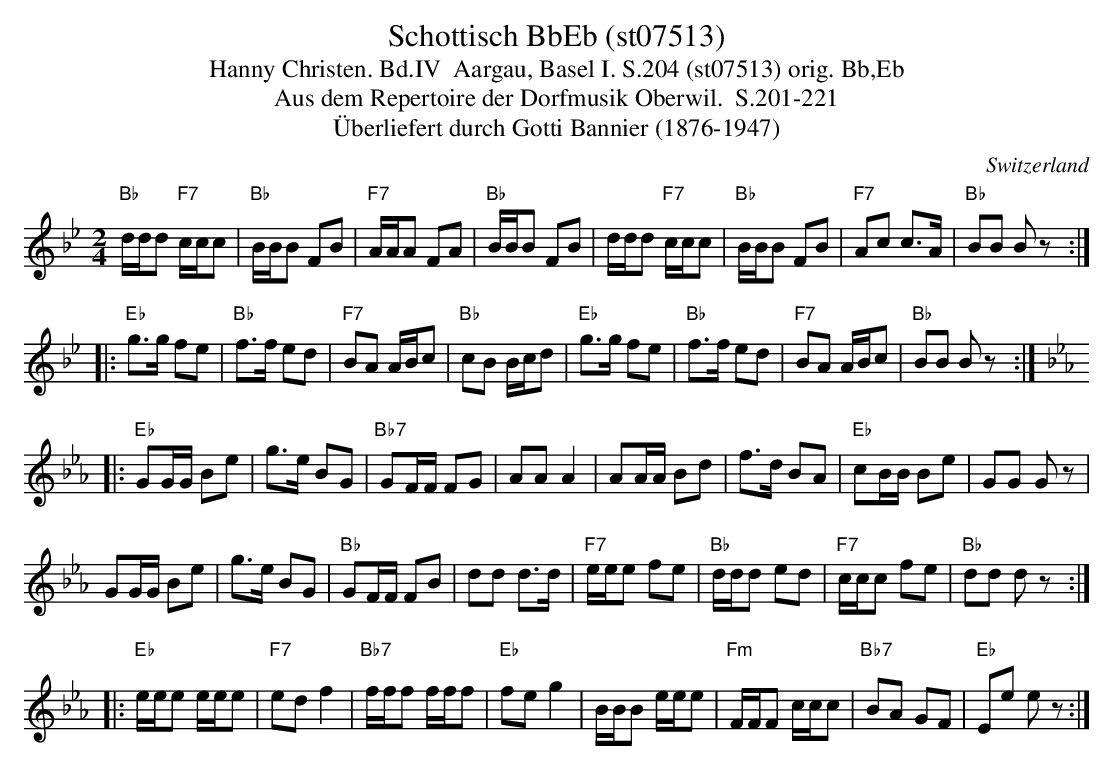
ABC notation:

X:1
T:Schottisch BbEb (st07513)
T:Hanny Christen. Bd.IV  Aargau, Basel I. S.204 (st07513) orig. Bb,Eb
T: Aus dem Repertoire der Dorfmusik Oberwil.  S.201-221
T:Überliefert durch Gotti Bannier (1876-1947)
M:2/4
L:1/8
O:Switzerland
K:Bb major
"Bb"d/d/d "F7"c/c/c | "Bb"B/B/B FB | "F7"A/A/A FA | "Bb"B/B/B FB | d/d/d  "F7"c/c/c | "Bb"B/B/B FB | "F7"Ac c>A | "Bb"BB Bz ::
"Eb"g>g fe | "Bb"f>f ed | "F7"BA A/B/c | "Bb"cB B/c/d | "Eb"g>g fe | "Bb"f>f ed | "F7"BA A/B/c | "Bb"BB Bz :: [K:Eb]
"Eb"GG/G/ Be | g>e BG | "Bb7"GF/F/ FG | AAA2 | AA/A/ Bd | f>d BA | "Eb"cB/B/ Be | GG Gz |
GG/G/ Be | g>e BG | "Bb"GF/F/ FB | dd d>d | "F7"e/e/e fe | "Bb"d/d/d ed | "F7"c/c/c fe | "Bb"dd dz ::
"Eb"e/e/e e/e/e | "F7"edf2 | "Bb7"f/f/f f/f/f | "Eb"feg2 | B/B/B e/e/e | "Fm"F/F/F c/c/c | "Bb7"BA GF | "Eb"Ee ez :|
